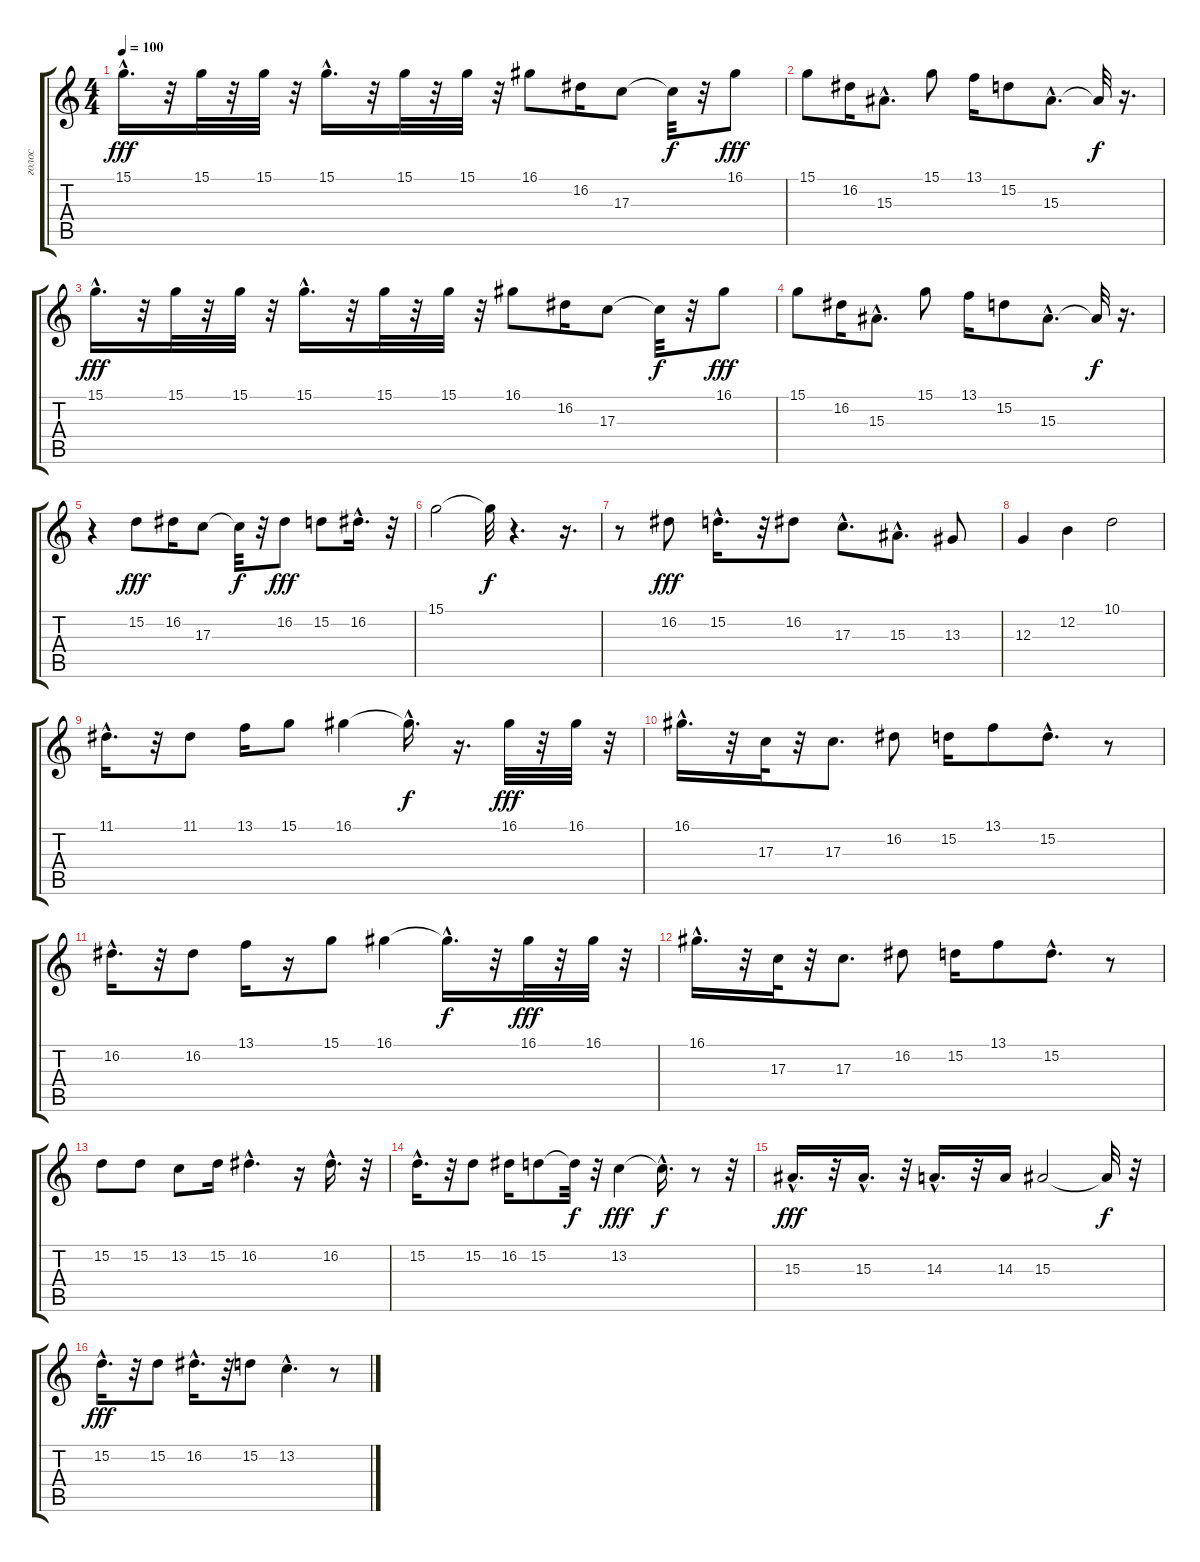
\track ("голос" "голос") {instrument fx5brightness}
\staff {score tabs}
\tuning (E4 B3 G3 D3 A2 E2) {hide}
\ts (4 4)
\tempo 100
\clef g2
\ks c
15.1{hac}.16{d dy fff} r.32 15.1.32 r.32 15.1.32 r.32 15.1{hac}.16{d} r.32 15.1.32 r.32 15.1.32 r.32 16.1.8 16.2.16 17.3.8 17.3{t}.32{dy f} r.32 16.1.8{dy fff} |
15.1.8 16.2.16 15.3{hac}.8{d} 15.1.8 13.1.16 15.2.8 15.3{hac}.8{d} 15.3{t}.32{dy f} r.16{d} |
15.1{hac}.16{d dy fff} r.32 15.1.32 r.32 15.1.32 r.32 15.1{hac}.16{d} r.32 15.1.32 r.32 15.1.32 r.32 16.1.8 16.2.16 17.3.8 17.3{t}.32{dy f} r.32 16.1.8{dy fff} |
15.1.8 16.2.16 15.3{hac}.8{d} 15.1.8 13.1.16 15.2.8 15.3{hac}.8{d} 15.3{t}.32{dy f} r.16{d} |
r.4 15.2.8{dy fff} 16.2.16 17.3.8 17.3{t}.32{dy f} r.32 16.2.8{dy fff} 15.2.8 16.2{hac}.16{d} r.32 |
15.1.2 15.1{t}.32{dy f} r.4{d} r.16{d} |
r.8 16.2.8{dy fff} 15.2{hac}.16{d} r.32 16.2.8 17.3{hac}.8{d} 15.3{hac}.8{d} 13.3.8 |
12.3.4 12.2.4 10.1.2 |
11.1{hac}.16{d} r.32 11.1.8 13.1.16 15.1.8 16.1.4 16.1{hac t}.16{d dy f} r.16{d} 16.1.32{dy fff} r.32 16.1.32 r.32 |
16.1{hac}.16{d} r.32 17.3.32 r.32 17.3.8{d} 16.2.8 15.2.16 13.1.8 15.2{hac}.8{d} r.8 |
16.2{hac}.16{d} r.32 16.2.8 13.1.16 r.16 15.1.8 16.1.4 16.1{hac t}.16{d dy f} r.32 16.1.32{dy fff} r.32 16.1.32 r.32 |
16.1{hac}.16{d} r.32 17.3.32 r.32 17.3.8{d} 16.2.8 15.2.16 13.1.8 15.2{hac}.8{d} r.8 |
15.2.8 15.2.8 13.2.8 15.2.16 16.2{hac}.4{d} r.16 16.2{hac}.16{d} r.32 |
15.2{hac}.16{d} r.32 15.2.8 16.2.16 15.2.8 15.2{t}.32{dy f} r.32 13.2.4{dy fff} 13.2{hac t}.16{d dy f} r.8 r.32 |
15.3{hac}.16{d dy fff} r.32 15.3{hac}.16{d} r.32 14.3{hac}.16{d} r.32 14.3.16 15.3.2 15.3{t}.32{dy f} r.32 |
15.2{hac}.16{d dy fff} r.32 15.2.8 16.2{hac}.16{d} r.32 15.2.8 13.2{hac}.4{d} r.8
